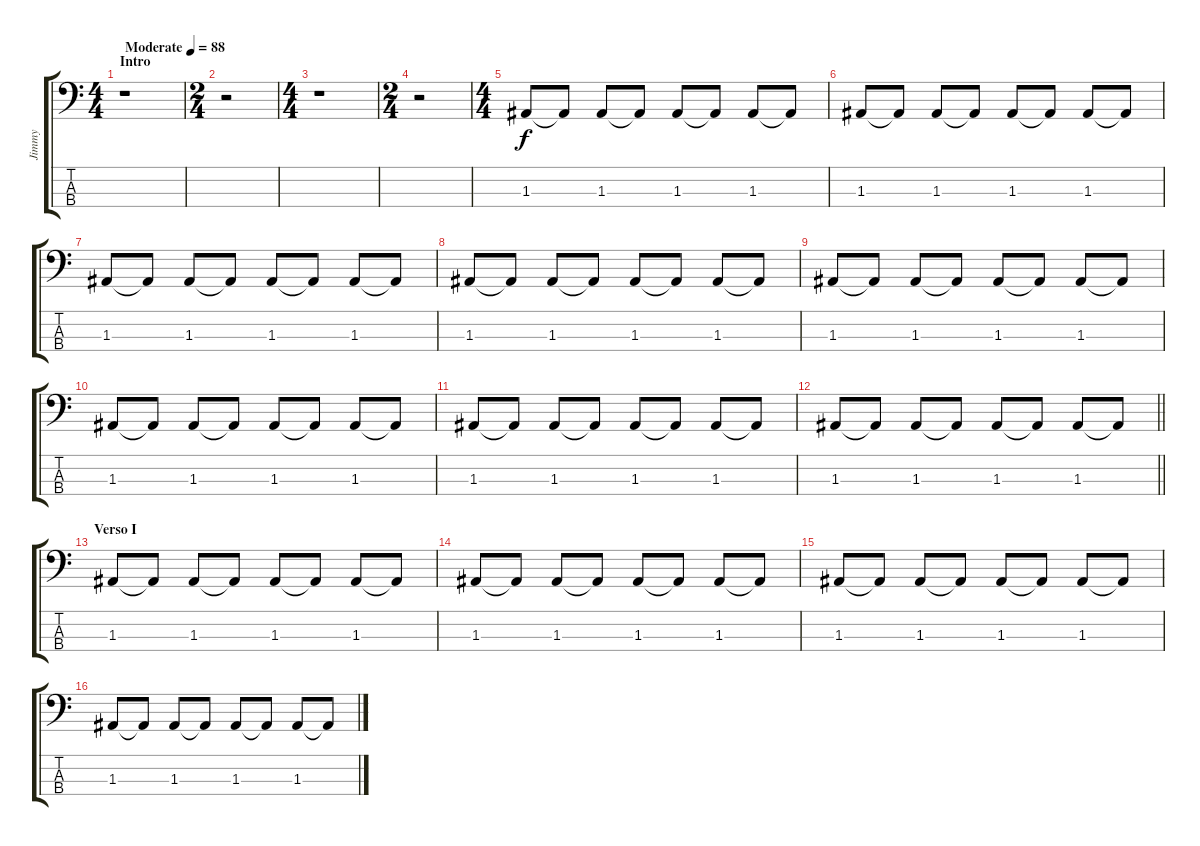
\track ("Jimmy" "Jimmy") {instrument electricbassfinger}
\staff {score tabs}
\tuning (G2 D2 A1 E1) {hide}
\ts (4 4)
\section ("" "Intro")
\tempo (88 "Moderate")
\clef f4
\ks c
r.1{dy f instrument electricbassfinger} |
\ts (2 4)
r.2 |
\ts (4 4)
r.1 |
\ts (2 4)
r.2 |
\ts (4 4)
1.3.8 1.3{t}.8 1.3.8 1.3{t}.8 1.3.8 1.3{t}.8 1.3.8 1.3{t}.8 |
1.3.8 1.3{t}.8 1.3.8 1.3{t}.8 1.3.8 1.3{t}.8 1.3.8 1.3{t}.8 |
1.3.8 1.3{t}.8 1.3.8 1.3{t}.8 1.3.8 1.3{t}.8 1.3.8 1.3{t}.8 |
1.3.8 1.3{t}.8 1.3.8 1.3{t}.8 1.3.8 1.3{t}.8 1.3.8 1.3{t}.8 |
1.3.8 1.3{t}.8 1.3.8 1.3{t}.8 1.3.8 1.3{t}.8 1.3.8 1.3{t}.8 |
1.3.8 1.3{t}.8 1.3.8 1.3{t}.8 1.3.8 1.3{t}.8 1.3.8 1.3{t}.8 |
1.3.8 1.3{t}.8 1.3.8 1.3{t}.8 1.3.8 1.3{t}.8 1.3.8 1.3{t}.8 |
\barLineRight lightlight
1.3.8 1.3{t}.8 1.3.8 1.3{t}.8 1.3.8 1.3{t}.8 1.3.8 1.3{t}.8 |
\section ("" "Verso I")
1.3.8 1.3{t}.8 1.3.8 1.3{t}.8 1.3.8 1.3{t}.8 1.3.8 1.3{t}.8 |
1.3.8 1.3{t}.8 1.3.8 1.3{t}.8 1.3.8 1.3{t}.8 1.3.8 1.3{t}.8 |
1.3.8 1.3{t}.8 1.3.8 1.3{t}.8 1.3.8 1.3{t}.8 1.3.8 1.3{t}.8 |
1.3.8 1.3{t}.8 1.3.8 1.3{t}.8 1.3.8 1.3{t}.8 1.3.8 1.3{t}.8
